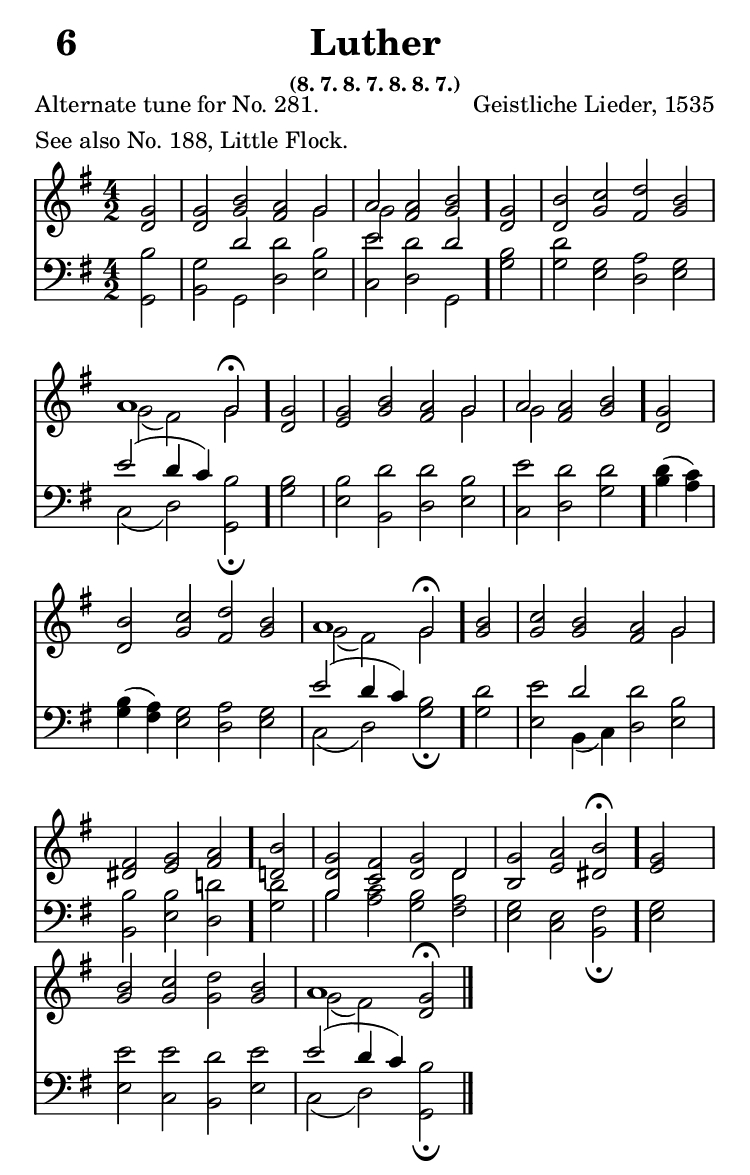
\include "common/global.ily"
\paper {
  \include "common/paper-additional.ily"
  ragged-last-bottom = ##t
  ragged-last = ##t
  % shrink space before markup verses to fit next hymn on same page
  score-markup-spacing.padding = #1.8
  score-markup-spacing.basic-distance = #1.8
}

\header{
  hymnnumber = "6"
  tunename = "Luther"
  meter = "8. 7. 8. 7. 8. 8. 7."
  composer = "Geistliche Lieder, 1535"
  alternate = \markup { \column {
    "Alternate tune for No. 281."
    "See also No. 188, Little Flock."
  } }
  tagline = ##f
}

ta = { \tempo 2=69 }
tb = { \tempo 4=69 }

global = {
  \include "common/overrides.ily"
  \override Staff.TimeSignature.style = #'numbered
  \time 4/2 % original does not specify time signature
  \override Score.MetronomeMark.transparent = ##t % hide all fermata changes too % original shows tempo
  \ta
  \key g \major
  \partial 2
  \autoBeamOff
}

notesSoprano = {
\global
\relative c'' {

  g2 | g b a g | a a b \bar "." % original has \bar "||" or some such
  g2 | b c d b | a1 \tb g2^\fermata \ta \bar "."
  g2 | g b a g | a a b \bar "."
  g2 | b c d b | a1 \tb g2^\fermata \ta \bar "."
  b2 | c b a g | fis g a \bar "."
  b | g fis g d | g a \tb b^\fermata \ta \bar "."
  g2 | b c d b | a1 g2^\fermata \bar "|."

}
}

notesAlto = {
\global
\relative e' {

  d2 | d g fis g | g fis g
  d2 | d g fis g | g( fis) g
  d2 | e g fis g | g fis g
  d2 | d g fis g | g( fis) g
  g2 | g g fis g | dis e fis
  d2 | d c d d | b e dis
  e | g g g g | g( fis) d

}
}

notesTenor = {
\global
\relative a {

  b2 | g d' d b | e d d
  b | d g, a g | e'( d4 c) b2
  b2 | b d d b | e d d
  d4( c) | b4( a) g2 a g | e'( d4 c) b2
  d2 | e d d b | b b d!
  d2 | b c b a | g e fis
  g2 | e' e d e | e( d4 c) b2

}
}

notesBass = {
\global
\relative f, {

  g2 | b g d' e | c d g,
  g'2 | g e d e | c( d) g,_\fermata
  g'2 | e b d e | c d g
  b4( a) | g( fis) e2 d e | c( d) g_\fermata
  g2 | e b4( c) d2 e | b e d
  g2 | b a g fis | e c b_\fermata
  e2 | e c b e | c( d) g,_\fermata

}
}

\score {
  \context ChoirStaff <<
    \context Staff = upper <<
      \set Staff.autoBeaming = ##f
      \set ChoirStaff.systemStartDelimiter = #'SystemStartBar
      \set ChoirStaff.printPartCombineTexts = ##f
      \partcombine #'(2 . 9) \notesSoprano \notesAlto
    >>
    \context Staff = men <<
      \set Staff.autoBeaming = ##f
      \clef bass
      \set ChoirStaff.printPartCombineTexts = ##f
      \partcombine #'(2 . 9) \notesTenor \notesBass
    >>
  >>
  \layout {
    \include "common/layout.ily"
  }
  \midi{
    \include "common/midi.ily"
  }
}

\version "2.19.49"  % necessary for upgrading to future LilyPond versions.

% vi:set et ts=2 sw=2 ai nocindent syntax=lilypond:
